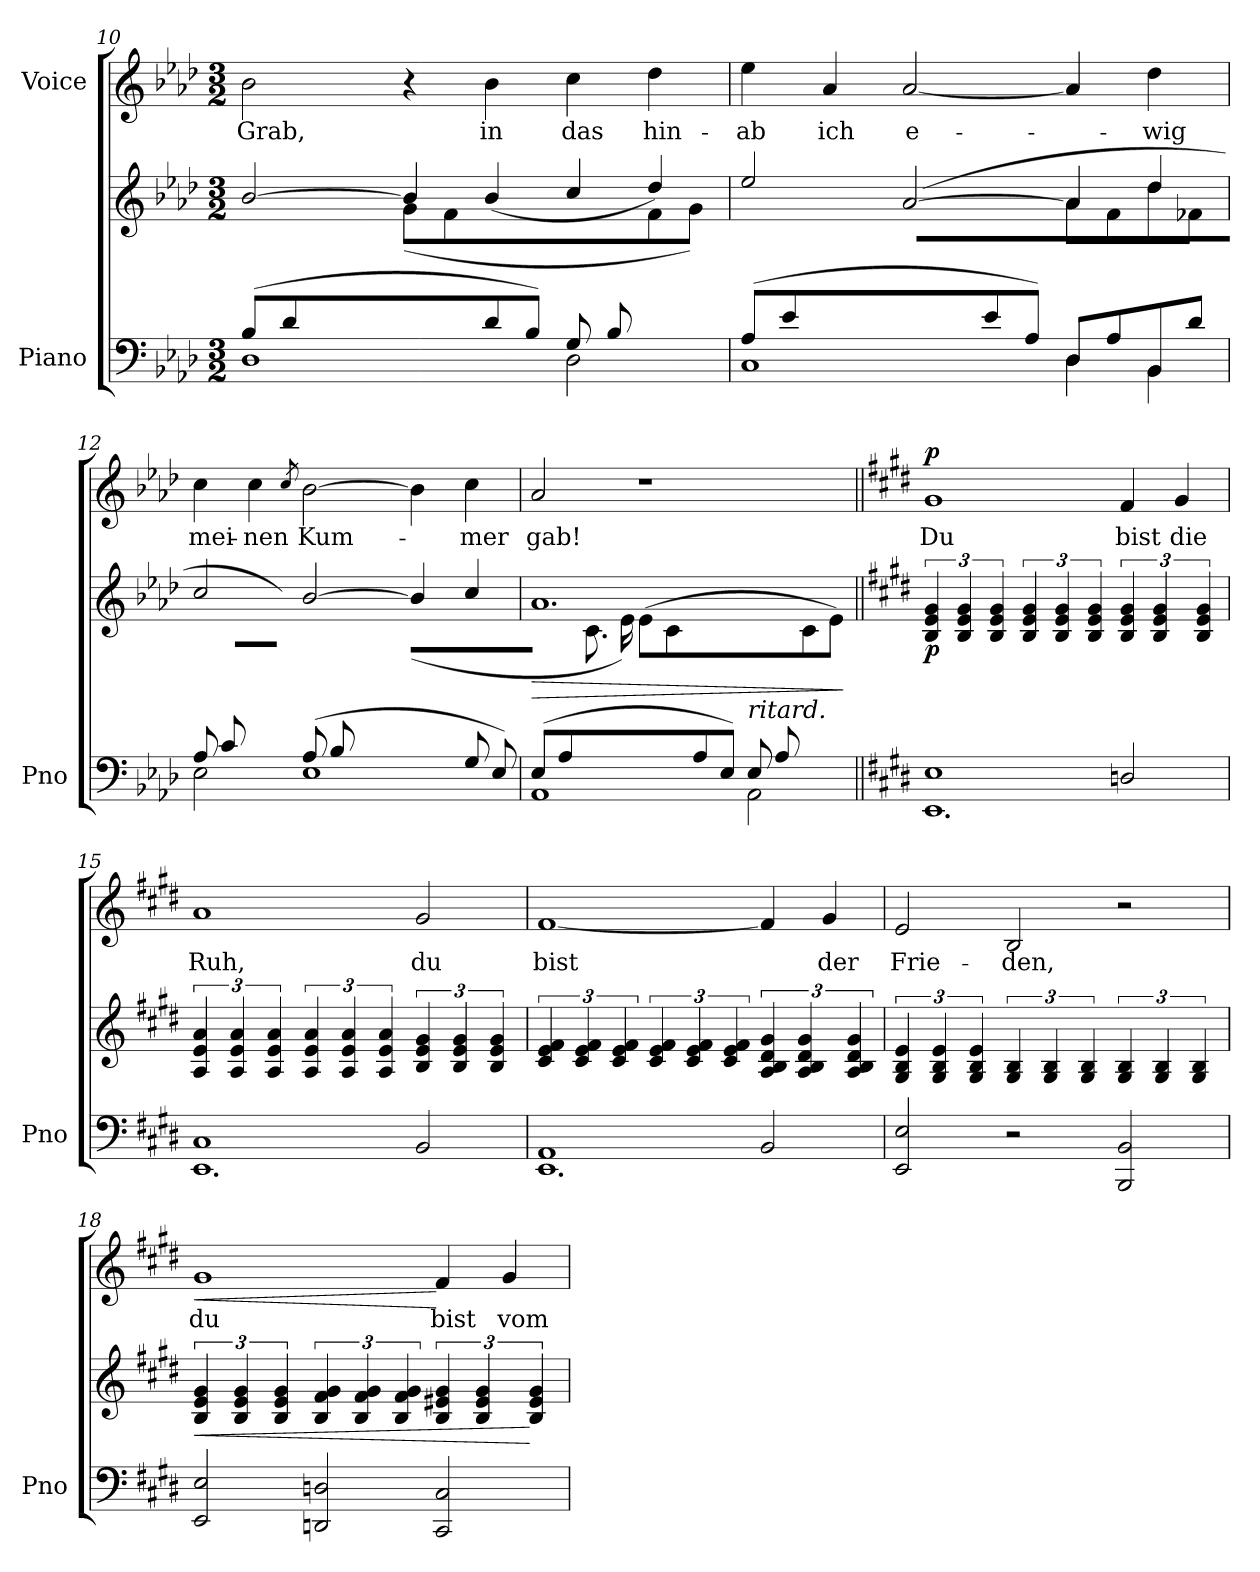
**kern	**kern	**dynam	**kern	**text	**dynam
*part2	*part2	*part2	*part1	*part1	*part1
*staff3	*staff2	*staff2/3	*staff1	*staff1	*staff1
*I"Piano	*	*	*I"Voice	*	*
*I'Pno	*	*	*	*	*
!!LO:PB:g=z
*clefF4	*clefG2	*	*clefG2	*	*
*k[b-e-a-d-]	*k[b-e-a-d-]	*	*k[b-e-a-d-]	*	*
*M3/2	*M3/2	*	*M3/2	*	*
=10	=10	=10	=10	=10	=10
*^	*^	*	*	*	*
!	!	!	!	!	!	!LO:LY:b	!
(<8B-/L	1D-	[>2b-/	4ryy	.	2b-\	Grab,	.
8d-/	.	.	.	.	.	.	.
2ryy	.	.	8.f-X\	.	.	.	.
.	.	.	16gn\Jk)	.	.	.	.
.	.	4b-/]	(<8g\L	.	4r	.	.
.	.	.	8f-\	.	.	.	.
!	!	!	!	!	!	!LO:LY:b	!
8d-/	.	(>4b-/	2ryy	.	4b-\	in	.
8B-/J)	.	.	.	.	.	.	.
!	!	!	!	!	!	!LO:LY:b	!
(<8G/L	2D-\	4cc/	.	.	4cc\	das	.
8B-/	.	.	.	.	.	.	.
!	!	!	!	!	!	!LO:LY:b	!
4ryy	.	4dd-/)	8f-\	.	4dd-\	hin-	.
.	.	.	8g\J)	.	.	.	.
=11	=11	=11	=11	=11	=11	=11	=11
*	*	*	*^	*	*	*	*
!	!	!	!	!	!	!	!LO:LY:b	!
(<8A-/L	1C	2ee-/	1ryy	4ryy	.	4ee-\	-ab	.
8e-/	.	.	.	.	.	.	.	.
!	!	!	!	!	!	!	!LO:LY:b	!
2ryy	.	.	.	8.g-X\	.	4a-/	ich	.
.	.	.	.	16a-\Jk)	.	.	.	.
!	!	!	!	!	!	!	!LO:LY:b	!
.	.	[>2a-/	.	(<8a-\L	.	[2a-/	e-	.
.	.	.	.	8g-\	.	.	.	.
8e-/	.	.	.	2.ryy	.	.	.	.
8A-/J)	.	.	.	.	.	.	.	.
8D-/L	4D-\	4a-/]	8a-\L	.	.	4a-/]	.	.
8A-/	.	.	8f\	.	.	.	.	.
!	!	!	!	!	!	!	!LO:LY:b	!
8BB-/	4BB-\	4dd-/	8dd-\	.	.	4dd-\	-wig	.
8d-/J	.	.	8f-X\J	.	.	.	.	.
*	*	*	*v	*v	*	*	*	*
=12	=12	=12	=12	=12	=12	=12	=12
!	!	!	!	!	!	!LO:LY:b	!
(<8A-/L	2E-\	2cc/	4ryy	.	4cc\	mei-	.
8c/	.	.	.	.	.	.	.
!	!	!	!	!	!	!LO:LY:b	!
4ryy	.	.	8e-\	.	4cc\	-nen	.
.	.	.	8a-\J)	.	.	.	.
.	.	.	.	.	8qcc/	.	.
!	!	!	!	!	!	!LO:LY:b	!
(<8A-/L	1E-	[>2b-/	4ryy	.	[2b-\	Kum-	.
8B-/	.	.	.	.	.	.	.
2ryy	.	.	8.d-\	.	.	.	.
.	.	.	16e-\Jk)	.	.	.	.
.	.	4b-/]	(<8e-\L	.	4b-\]	.	.
.	.	.	8d-\	.	.	.	.
!	!	!	!	!	!	!LO:LY:b	!
8G/	.	4cc/	4ryy	.	4cc\	-mer	.
8E-/J)	.	.	.	.	.	.	.
*	*	*v	*v	*	*	*	*
!!LO:LB:g=z
=13	=13	=13	=13	=13	=13	=13
!	!	!	!LO:HP:b	!	!LO:LY:b	!
*	*	*^	*	*	*	*
*	*	*	*^	*	*	*	*
(>8E-/L	1AA-	1.a-	1ryy	4ryy	>	2a-/	gab!	.
8A-/	.	.	.	.	.	.	.	.
2ryy	.	.	.	8.c\	.	.	.	.
.	.	.	.	16e-\Jk)	.	.	.	.
.	.	.	.	(>8e-\L	.	1r	.	.
.	.	.	.	8c\	.	.	.	.
8A-/	.	.	.	2ryy	.	.	.	.
8E-/J)	.	.	.	.	.	.	.	.
!	!	!	!LO:TX:b:i:t=ritard.	!	!	!	!	!
(>8E-/L	2AA-\	.	2ryy	.	.	.	.	.
8A-/	.	.	.	.	.	.	.	.
4ryy	.	.	.	8c\	.	.	.	.
.	.	.	.	8e-\J)	.	.	.	.
*v	*v	*	*	*	*	*	*	*
*	*v	*v	*v	*	*	*	*
.	.	]	.	.	.
!!LO:LB:g=z
=14||	=14||	=14||	=14||	=14||	=14||
*k[f#c#g#d#]	*k[f#c#g#d#]	*	*k[f#c#g#d#]	*	*
*^	*	*	*	*	*
!	!	!	!LO:DY:b	!	!LO:LY:b	!LO:DY:a
1E	1.EE	6B/ 6e/ 6g#/	p	1g#	Du	p
.	.	6B/ 6e/ 6g#/	.	.	.	.
.	.	6B/ 6e/ 6g#/	.	.	.	.
.	.	6B/ 6e/ 6g#/	.	.	.	.
.	.	6B/ 6e/ 6g#/	.	.	.	.
.	.	6B/ 6e/ 6g#/	.	.	.	.
!	!	!	!	!	!LO:LY:b	!
2Dn/	.	6B/ 6e/ 6g#/	.	4f#/	bist	.
.	.	6B/ 6e/ 6g#/	.	.	.	.
!	!	!	!	!	!LO:LY:b	!
.	.	.	.	4g#/	die	.
.	.	6B/ 6e/ 6g#/	.	.	.	.
=15	=15	=15	=15	=15	=15	=15
!	!	!	!	!	!LO:LY:b	!
1C#	1.EE	6A/ 6e/ 6a/	.	1a	Ruh,	.
.	.	6A/ 6e/ 6a/	.	.	.	.
.	.	6A/ 6e/ 6a/	.	.	.	.
.	.	6A/ 6e/ 6a/	.	.	.	.
.	.	6A/ 6e/ 6a/	.	.	.	.
.	.	6A/ 6e/ 6a/	.	.	.	.
!	!	!	!	!	!LO:LY:b	!
2BB/	.	6B/ 6e/ 6g#/	.	2g#/	du	.
.	.	6B/ 6e/ 6g#/	.	.	.	.
.	.	6B/ 6e/ 6g#/	.	.	.	.
=16	=16	=16	=16	=16	=16	=16
!	!	!	!	!	!LO:LY:b	!
1AA	1.EE	6c#/ 6e/ 6f#/	.	[1f#	bist	.
.	.	6c#/ 6e/ 6f#/	.	.	.	.
.	.	6c#/ 6e/ 6f#/	.	.	.	.
.	.	6c#/ 6e/ 6f#/	.	.	.	.
.	.	6c#/ 6e/ 6f#/	.	.	.	.
.	.	6c#/ 6e/ 6f#/	.	.	.	.
2BB/	.	6A/ 6B/ 6d#/ 6g#/	.	4f#/]	.	.
.	.	6A/ 6B/ 6d#/ 6g#/	.	.	.	.
!	!	!	!	!	!LO:LY:b	!
.	.	.	.	4g#/	der	.
.	.	6A/ 6B/ 6d#/ 6g#/	.	.	.	.
*v	*v	*	*	*	*	*
=17	=17	=17	=17	=17	=17
!	!	!	!	!LO:LY:b	!
2EE/ 2E/	6G#/ 6B/ 6e/	.	2e/	Frie-	.
.	6G#/ 6B/ 6e/	.	.	.	.
.	6G#/ 6B/ 6e/	.	.	.	.
!	!	!	!	!LO:LY:b	!
2r	6G#/ 6B/	.	2B/	-den,	.
.	6G#/ 6B/	.	.	.	.
.	6G#/ 6B/	.	.	.	.
2BBB/ 2BB/	6G#/ 6B/	.	2r	.	.
.	6G#/ 6B/	.	.	.	.
.	6G#/ 6B/	.	.	.	.
!!LO:LB:g=z
=18	=18	=18	=18	=18	=18
!	!	!LO:HP:b	!	!LO:LY:b	!LO:HP:b
2EE/ 2E/	6B/ 6e/ 6g#/	<	1g#	du	<
.	6B/ 6e/ 6g#/	.	.	.	.
.	6B/ 6e/ 6g#/	.	.	.	.
2DDn/ 2Dn/	6B/ 6f#/ 6g#/	.	.	.	.
.	6B/ 6f#/ 6g#/	.	.	.	.
.	6B/ 6f#/ 6g#/	.	.	.	.
!	!	!	!	!LO:LY:b	!
2CC#/ 2C#/	6B/ 6e#X/ 6g#/	.	4f#/	bist	[
.	6B/ 6e#/ 6g#/	.	.	.	.
!	!	!	!	!LO:LY:b	!
.	.	.	4g#/	vom	.
.	6B/ 6e#/ 6g#/	[	.	.	.
=	=	=	=	=	=
*-	*-	*-	*-	*-	*-
